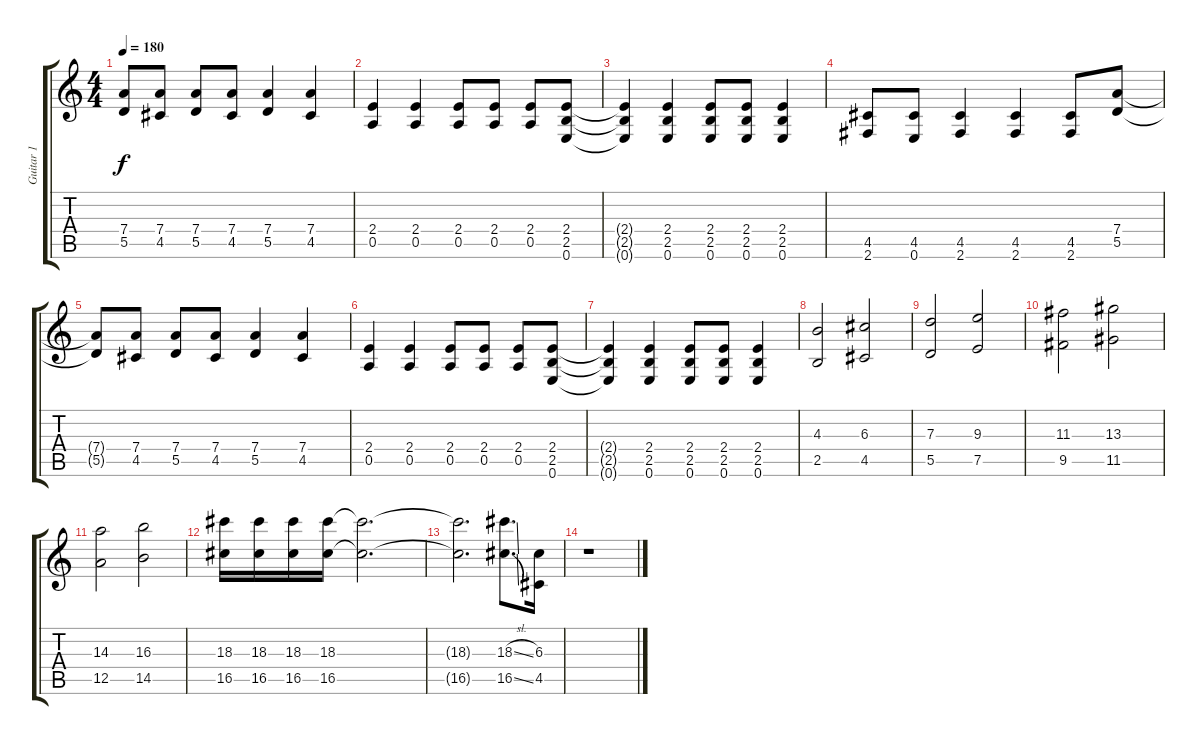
\track ("Guitar 1" "Guitar 1") {instrument overdrivenguitar}
\staff {score tabs}
\tuning (E4 B3 G3 D3 A2 E2) {hide}
\ts (4 4)
\tempo 180
\clef g2
\ks c
(7.4{t} 5.5{t}).8{dy f} (7.4 4.5).8 (7.4 5.5).8 (7.4 4.5).8 (7.4 5.5).4 (7.4 4.5).4 |
(2.4 0.5).4 (2.4 0.5).4 (2.4 0.5).8 (2.4 0.5).8 (2.4 0.5).8 (2.4 2.5 0.6).8 |
(2.4{t} 2.5{t} 0.6{t}).4 (2.4 2.5 0.6).4 (2.4 2.5 0.6).8 (2.4 2.5 0.6).8 (2.4 2.5 0.6).4 |
(4.5 2.6).8 (4.5 0.6).8 (4.5 2.6).4 (4.5 2.6).4 (4.5 2.6).8 (7.4 5.5).8 |
(7.4{t} 5.5{t}).8 (7.4 4.5).8 (7.4 5.5).8 (7.4 4.5).8 (7.4 5.5).4 (7.4 4.5).4 |
(2.4 0.5).4 (2.4 0.5).4 (2.4 0.5).8 (2.4 0.5).8 (2.4 0.5).8 (2.4 2.5 0.6).8 |
(2.4{t} 2.5{t} 0.6{t}).4 (2.4 2.5 0.6).4 (2.4 2.5 0.6).8 (2.4 2.5 0.6).8 (2.4 2.5 0.6).4 |
(4.3 2.5).2 (6.3 4.5).2 |
(7.3 5.5).2 (9.3 7.5).2 |
(11.3 9.5).2 (13.3 11.5).2 |
(14.3 12.5).2 (16.3 14.5).2 |
(18.3 16.5).16 (18.3 16.5).16 (18.3 16.5).16 (18.3 16.5).16 (18.3{t} 16.5{t}).2{d} |
(18.3{t} 16.5{t}).2{d} (18.3{sl} 16.5{sl}).8{d} (6.3 4.5).16 |
r.1
